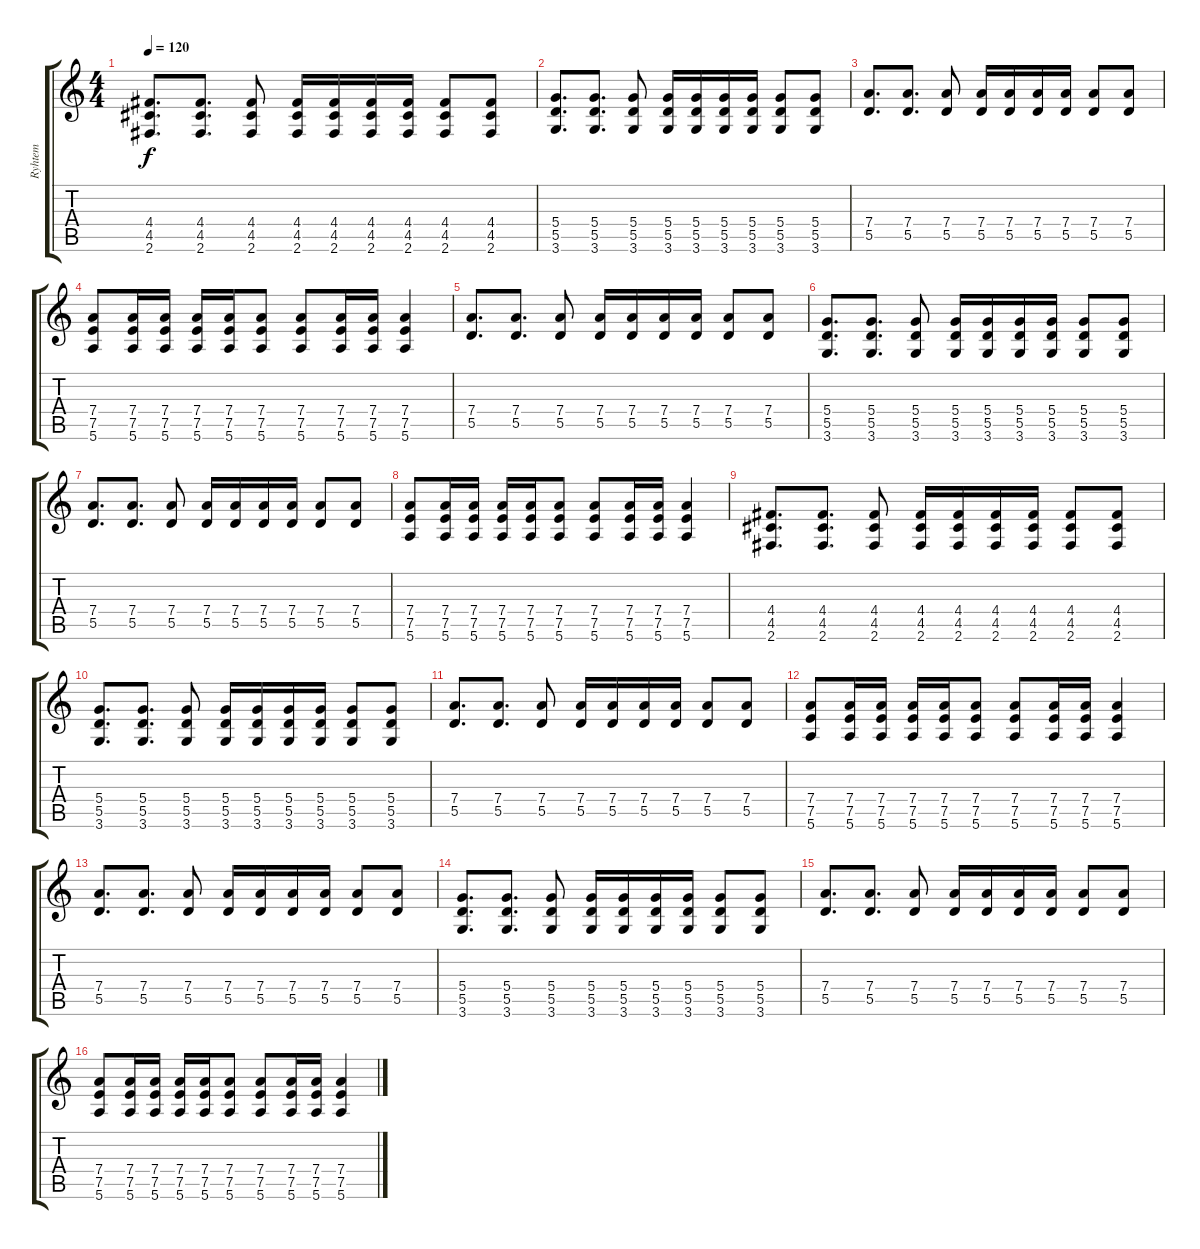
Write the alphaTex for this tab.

\track ("Ryhtem" "Ryhtem") {instrument distortionguitar}
\staff {score tabs}
\tuning (E4 B3 G3 D3 A2 E2) {hide}
\ts (4 4)
\tempo 120
\clef g2
\ks c
(4.4 4.5 2.6).8{d dy f} (4.4 4.5 2.6).8{d} (4.4 4.5 2.6).8 (4.4 4.5 2.6).16 (4.4 4.5 2.6).16 (4.4 4.5 2.6).16 (4.4 4.5 2.6).16 (4.4 4.5 2.6).8 (4.4 4.5 2.6).8 |
(5.4 5.5 3.6).8{d} (5.4 5.5 3.6).8{d} (5.4 5.5 3.6).8 (5.4 5.5 3.6).16 (5.4 5.5 3.6).16 (5.4 5.5 3.6).16 (5.4 5.5 3.6).16 (5.4 5.5 3.6).8 (5.4 5.5 3.6).8 |
(7.4 5.5).8{d} (7.4 5.5).8{d} (7.4 5.5).8 (7.4 5.5).16 (7.4 5.5).16 (7.4 5.5).16 (7.4 5.5).16 (7.4 5.5).8 (7.4 5.5).8 |
(7.4 7.5 5.6).8 (7.4 7.5 5.6).16 (7.4 7.5 5.6).16 (7.4 7.5 5.6).16 (7.4 7.5 5.6).16 (7.4 7.5 5.6).8 (7.4 7.5 5.6).8 (7.4 7.5 5.6).16 (7.4 7.5 5.6).16 (7.4 7.5 5.6).4 |
(7.4 5.5).8{d} (7.4 5.5).8{d} (7.4 5.5).8 (7.4 5.5).16 (7.4 5.5).16 (7.4 5.5).16 (7.4 5.5).16 (7.4 5.5).8 (7.4 5.5).8 |
(5.4 5.5 3.6).8{d} (5.4 5.5 3.6).8{d} (5.4 5.5 3.6).8 (5.4 5.5 3.6).16 (5.4 5.5 3.6).16 (5.4 5.5 3.6).16 (5.4 5.5 3.6).16 (5.4 5.5 3.6).8 (5.4 5.5 3.6).8 |
(7.4 5.5).8{d} (7.4 5.5).8{d} (7.4 5.5).8 (7.4 5.5).16 (7.4 5.5).16 (7.4 5.5).16 (7.4 5.5).16 (7.4 5.5).8 (7.4 5.5).8 |
(7.4 7.5 5.6).8 (7.4 7.5 5.6).16 (7.4 7.5 5.6).16 (7.4 7.5 5.6).16 (7.4 7.5 5.6).16 (7.4 7.5 5.6).8 (7.4 7.5 5.6).8 (7.4 7.5 5.6).16 (7.4 7.5 5.6).16 (7.4 7.5 5.6).4 |
(4.4 4.5 2.6).8{d} (4.4 4.5 2.6).8{d} (4.4 4.5 2.6).8 (4.4 4.5 2.6).16 (4.4 4.5 2.6).16 (4.4 4.5 2.6).16 (4.4 4.5 2.6).16 (4.4 4.5 2.6).8 (4.4 4.5 2.6).8 |
(5.4 5.5 3.6).8{d} (5.4 5.5 3.6).8{d} (5.4 5.5 3.6).8 (5.4 5.5 3.6).16 (5.4 5.5 3.6).16 (5.4 5.5 3.6).16 (5.4 5.5 3.6).16 (5.4 5.5 3.6).8 (5.4 5.5 3.6).8 |
(7.4 5.5).8{d} (7.4 5.5).8{d} (7.4 5.5).8 (7.4 5.5).16 (7.4 5.5).16 (7.4 5.5).16 (7.4 5.5).16 (7.4 5.5).8 (7.4 5.5).8 |
(7.4 7.5 5.6).8 (7.4 7.5 5.6).16 (7.4 7.5 5.6).16 (7.4 7.5 5.6).16 (7.4 7.5 5.6).16 (7.4 7.5 5.6).8 (7.4 7.5 5.6).8 (7.4 7.5 5.6).16 (7.4 7.5 5.6).16 (7.4 7.5 5.6).4 |
(7.4 5.5).8{d} (7.4 5.5).8{d} (7.4 5.5).8 (7.4 5.5).16 (7.4 5.5).16 (7.4 5.5).16 (7.4 5.5).16 (7.4 5.5).8 (7.4 5.5).8 |
(5.4 5.5 3.6).8{d} (5.4 5.5 3.6).8{d} (5.4 5.5 3.6).8 (5.4 5.5 3.6).16 (5.4 5.5 3.6).16 (5.4 5.5 3.6).16 (5.4 5.5 3.6).16 (5.4 5.5 3.6).8 (5.4 5.5 3.6).8 |
(7.4 5.5).8{d} (7.4 5.5).8{d} (7.4 5.5).8 (7.4 5.5).16 (7.4 5.5).16 (7.4 5.5).16 (7.4 5.5).16 (7.4 5.5).8 (7.4 5.5).8 |
(7.4 7.5 5.6).8 (7.4 7.5 5.6).16 (7.4 7.5 5.6).16 (7.4 7.5 5.6).16 (7.4 7.5 5.6).16 (7.4 7.5 5.6).8 (7.4 7.5 5.6).8 (7.4 7.5 5.6).16 (7.4 7.5 5.6).16 (7.4 7.5 5.6).4
